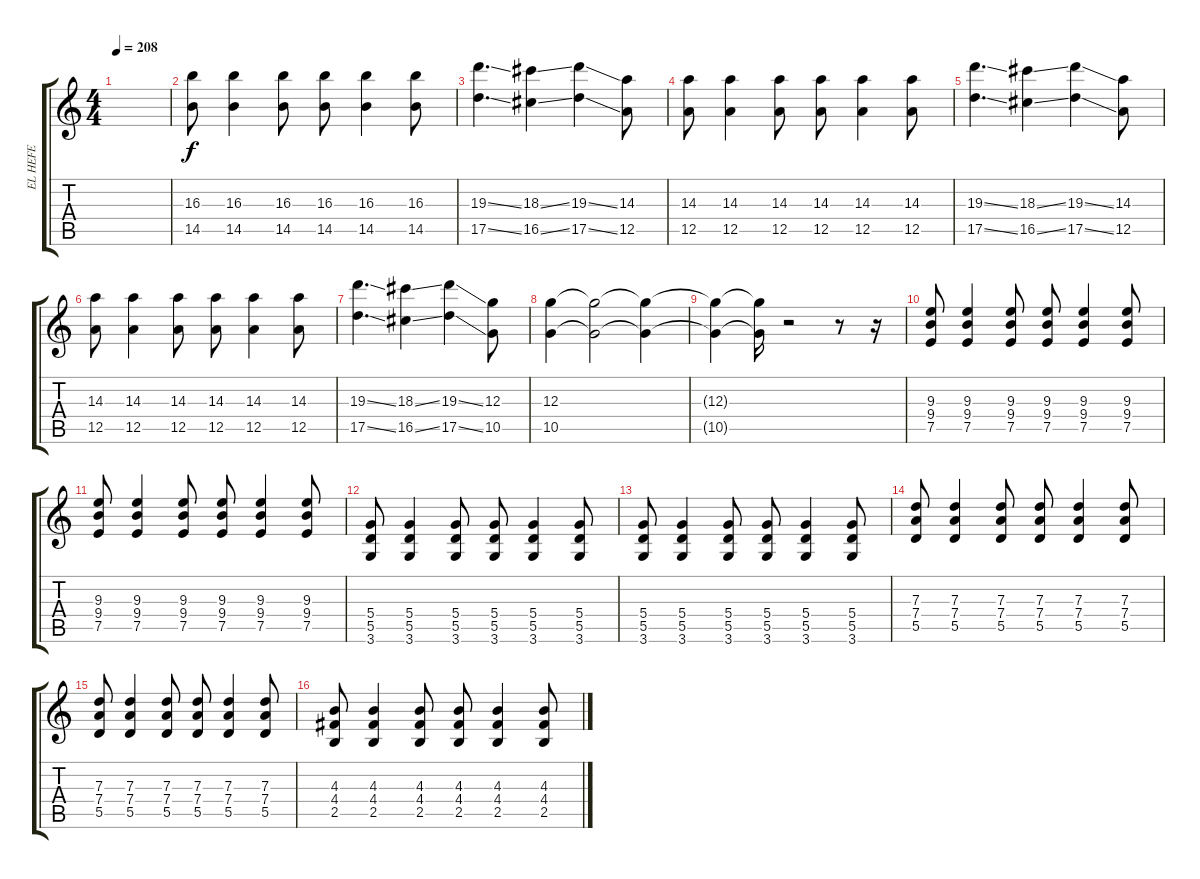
\track ("EL HEFE" "EL HEFE") {instrument distortionguitar}
\staff {score tabs}
\tuning (E4 B3 G3 D3 A2 E2) {hide}
\ts (4 4)
\tempo 208
\clef g2
\ks c
|
(16.3 14.5).8 (16.3 14.5).4 (16.3 14.5).8 (16.3 14.5).8 (16.3 14.5).4 (16.3 14.5).8 |
(19.3{ss} 17.5{ss}).4{d} (18.3{ss} 16.5{ss}).4 (19.3{ss} 17.5{ss}).4 (14.3 12.5).8 |
(14.3 12.5).8 (14.3 12.5).4 (14.3 12.5).8 (14.3 12.5).8 (14.3 12.5).4 (14.3 12.5).8 |
(19.3{ss} 17.5{ss}).4{d} (18.3{ss} 16.5{ss}).4 (19.3{ss} 17.5{ss}).4 (14.3 12.5).8 |
(14.3 12.5).8 (14.3 12.5).4 (14.3 12.5).8 (14.3 12.5).8 (14.3 12.5).4 (14.3 12.5).8 |
(19.3{ss} 17.5{ss}).4{d} (18.3{ss} 16.5{ss}).4 (19.3{ss} 17.5{ss}).4 (12.3 10.5).8 |
(12.3 10.5).4 (12.3{t} 10.5{t}).2 (12.3{t} 10.5{t}).4 |
(12.3{t} 10.5{t}).4 (12.3{t} 10.5{t}).16 r.2 r.8 r.16 |
(9.3 9.4 7.5).8 (9.3 9.4 7.5).4 (9.3 9.4 7.5).8 (9.3 9.4 7.5).8 (9.3 9.4 7.5).4 (9.3 9.4 7.5).8 |
(9.3 9.4 7.5).8 (9.3 9.4 7.5).4 (9.3 9.4 7.5).8 (9.3 9.4 7.5).8 (9.3 9.4 7.5).4 (9.3 9.4 7.5).8 |
(5.4 5.5 3.6).8 (5.4 5.5 3.6).4 (5.4 5.5 3.6).8 (5.4 5.5 3.6).8 (5.4 5.5 3.6).4 (5.4 5.5 3.6).8 |
(5.4 5.5 3.6).8 (5.4 5.5 3.6).4 (5.4 5.5 3.6).8 (5.4 5.5 3.6).8 (5.4 5.5 3.6).4 (5.4 5.5 3.6).8 |
(7.3 7.4 5.5).8 (7.3 7.4 5.5).4 (7.3 7.4 5.5).8 (7.3 7.4 5.5).8 (7.3 7.4 5.5).4 (7.3 7.4 5.5).8 |
(7.3 7.4 5.5).8 (7.3 7.4 5.5).4 (7.3 7.4 5.5).8 (7.3 7.4 5.5).8 (7.3 7.4 5.5).4 (7.3 7.4 5.5).8 |
(4.3 4.4 2.5).8 (4.3 4.4 2.5).4 (4.3 4.4 2.5).8 (4.3 4.4 2.5).8 (4.3 4.4 2.5).4 (4.3 4.4 2.5).8
